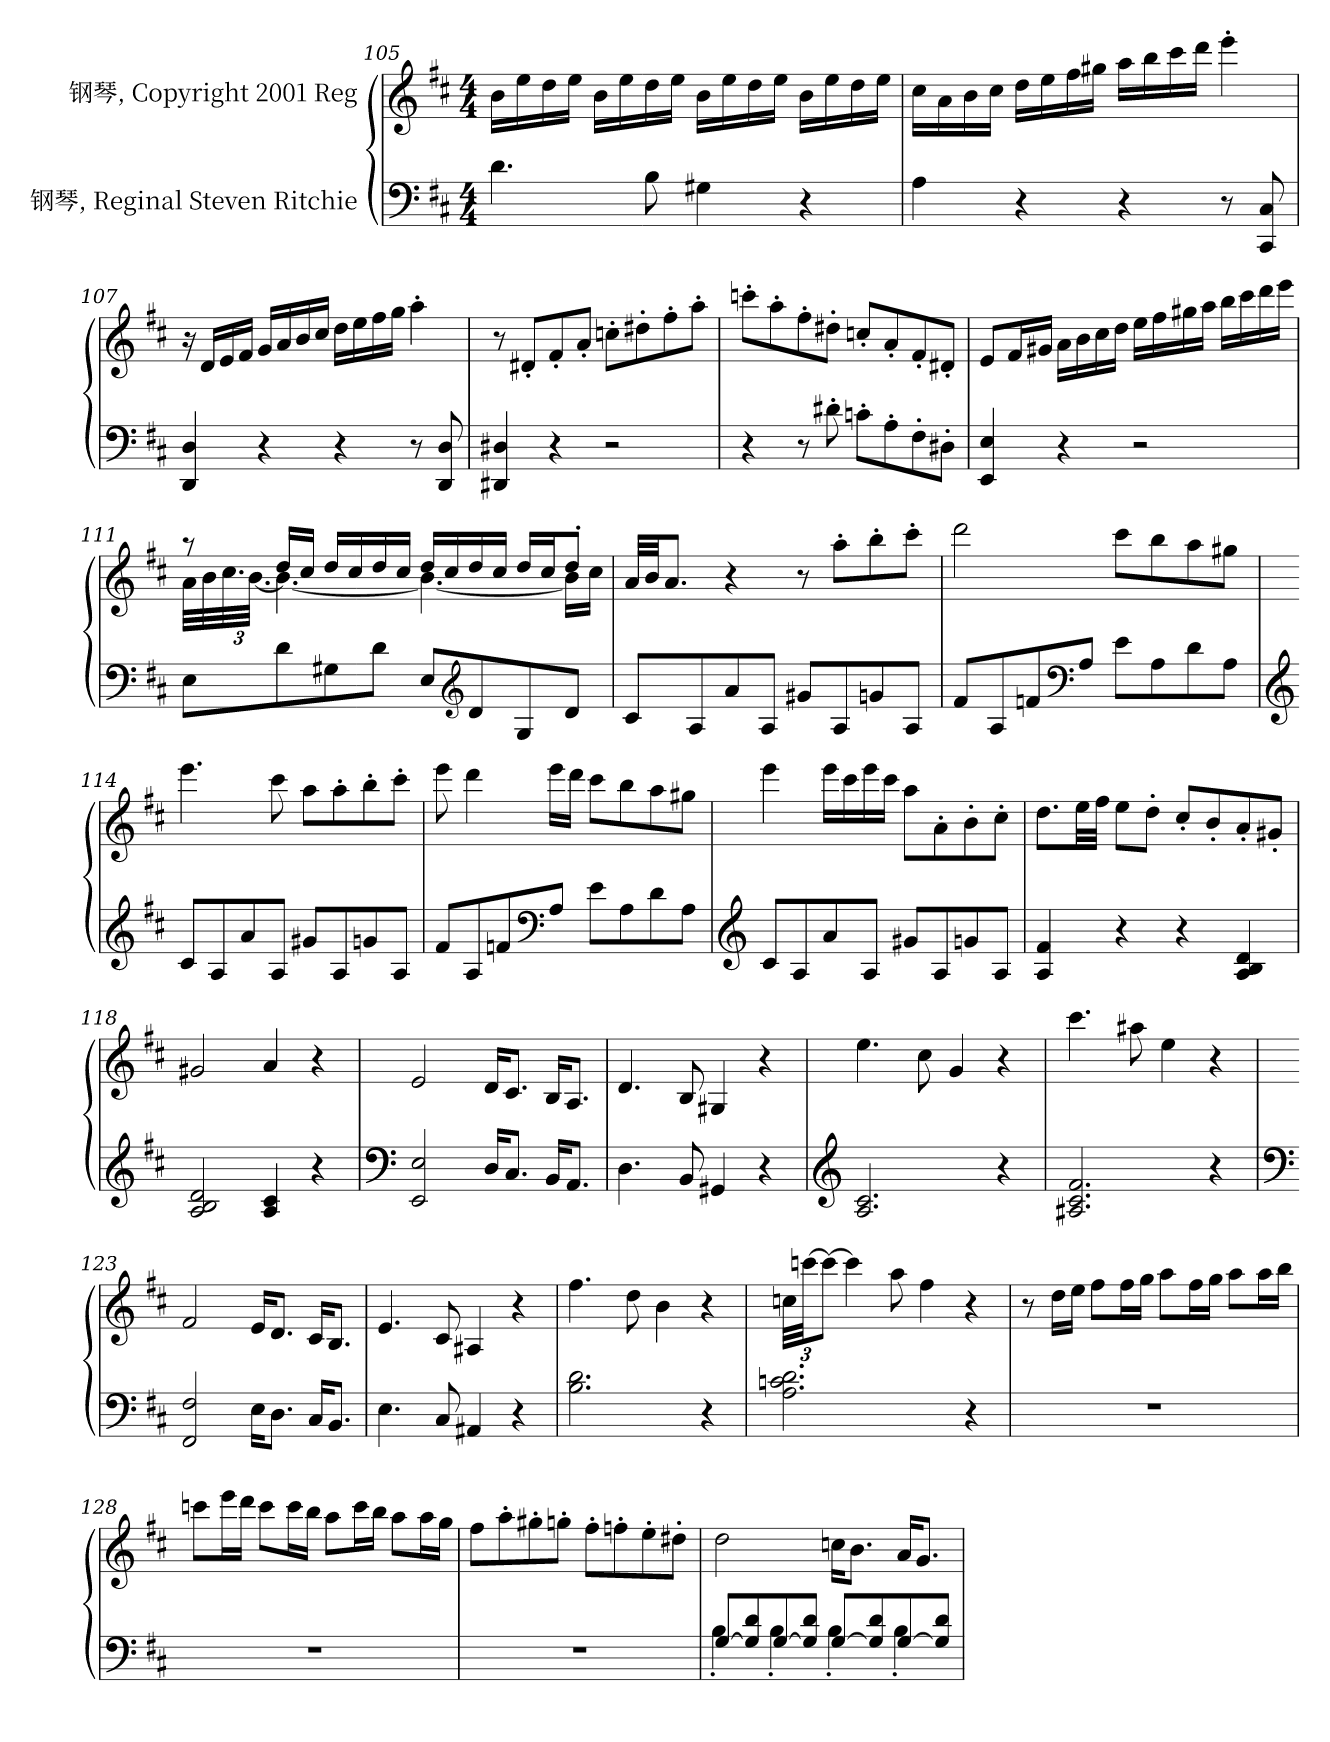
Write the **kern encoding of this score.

**kern	**kern
*part2	*part1
*staff2	*staff1
*I"钢琴, Reginal Steven Ritchie	*I"钢琴, Copyright 2001 Reg
!!LO:LB:g=z
*clefF4	*clefG2
*k[f#c#]	*k[f#c#]
*M4/4	*M4/4
=105	=105
4.d\	16b\LL
.	16ee\
.	16dd\
.	16ee\JJ
.	16b\LL
.	16ee\
8B\	16dd\
.	16ee\JJ
4G#X\	16b\LL
.	16ee\
.	16dd\
.	16ee\JJ
4r	16b\LL
.	16ee\
.	16dd\
.	16ee\JJ
=106	=106
4A\	16cc#\LL
.	16a\
.	16b\
.	16cc#\JJ
4r	16dd\LL
.	16ee\
.	16ff#\
.	16gg#X\JJ
4r	16aa\LL
.	16bb\
.	16ccc#\
.	16ddd\JJ
8r	4eee'\
8CC#/ 8C#/	.
!!LO:LB:g=z
=107	=107
4DD/ 4D/	16r
.	16d/LL
.	16e/
.	16f#/JJ
4r	16g/LL
.	16a/
.	16b/
.	16cc#/JJ
4r	16dd\LL
.	16ee\
.	16ff#\
.	16gg\JJ
8r	4aa'\
8DD/ 8D/	.
=108	=108
4DD#X/ 4D#X/	8r
.	8d#X'/L
4r	8f#'/
.	8a'/J
2r	8ccn'\L
.	8dd#X'\
.	8ff#'\
.	8aa'\J
=109	=109
4r	8cccn'\L
.	8aa'\
8r	8ff#'\
8d#X'\	8dd#X'\J
8cn'\L	8ccn'/L
8A'\	8a'/
8F#'\	8f#'/
8D#X'\J	8d#X'/J
!!LO:LB:g=z
=110	=110
4EE/ 4E/	8e/L
.	16f#/L
.	16g#X/JJ
4r	16a\LL
.	16b\
.	16cc#\
.	16dd\JJ
2r	16ee\LL
.	16ff#\
.	16gg#X\
.	16aa\JJ
.	16bb\LL
.	16ccc#\
.	16ddd\
.	16eee\JJ
=111	=111
*	*^
8E\L	8r	32a\LLL
.	.	32b\
*	*	*Xbrackettup
.	.	48.cc#\
.	.	[48.b\JJJ
8d\	16dd/LL	4.b\_
.	16cc#/JJ	.
8G#X\	16dd/LL	.
.	16cc#/	.
8d\J	16dd/	.
.	16cc#/JJ	.
8E/L	16dd/LL	4.b\_
.	16cc#/	.
*clefG2	*	*
8d/	16dd/	.
.	16cc#/JJ	.
8G#/	16dd/LL	.
.	16cc#/J	.
8d/J	8dd'/J	16b\LL]
.	.	16cc#\JJ
*	*v	*v
!!LO:LB:g=z
=112	=112
8c#/L	32a/LLL
.	32b/JJ
.	8.a/J
8A/	.
8a/	4r
8A/J	.
8g#X/L	8r
8A/	8aa'\L
8gn/	8bb'\
8A/J	8ccc#'\J
=113	=113
8f#/L	2ddd\
8A/	.
8fn/	.
*clefF4	*
8A/J	.
8e\L	8ccc#\L
8A\	8bb\
8d\	8aa\
8A\J	8gg#X\J
=114	=114
*clefG2	*
8c#/L	4.eee\
8A/	.
8a/	.
8A/J	8ccc#\
8g#X/L	8aa\L
8A/	8aa'\
8gn/	8bb'\
8A/J	8ccc#'\J
!!LO:PB:g=z
=115	=115
8f#/L	8eee\
8A/	4ddd\
8fn/	.
*clefF4	*
8A/J	16eee\LL
.	16ddd\JJ
8e\L	8ccc#\L
8A\	8bb\
8d\	8aa\
8A\J	8gg#X\J
=116	=116
*clefG2	*
8c#/L	4eee\
8A/	.
8a/	16eee\LL
.	16ccc#\
8A/J	16eee\
.	16ccc#\JJ
8g#X/L	8aa\L
8A/	8a'\
8gn/	8b'\
8A/J	8cc#'\J
=117	=117
4A/ 4f#/	8.dd\L
.	32ee\LL
.	32ff#\JJJ
4r	8ee\L
.	8dd'\J
4r	8cc#'/L
.	8b'/
4A/ 4B/ 4d/	8a'/
.	8g#X'/J
!!LO:LB:g=z
=118	=118
2A/ 2B/ 2d/	2g#X/
4A/ 4c#/	4a/
4r	4r
=119	=119
*clefF4	*
2EE/ 2E/	2e/
16D/KL	16d/KL
8.C#/J	8.c#/J
16BB/KL	16B/KL
8.AA/J	8.A/J
=120	=120
4.D\	4.d/
8BB/	8B/
4GG#X/	4G#X/
4r	4r
=121	=121
*clefG2	*
2.A/ 2.c#/	4.ee\
.	8cc#\
.	4g/
4r	4r
=122	=122
2.A#X/ 2.c#/ 2.f#/	4.ccc#\
.	8aa#X\
.	4ee\
4r	4r
=123	=123
*clefF4	*
2FF#/ 2F#/	2f#/
16E\KL	16e/KL
8.D\J	8.d/J
16C#/KL	16c#/KL
8.BB/J	8.B/J
!!LO:LB:g=z
=124	=124
4.E\	4.e/
8C#/	8c#/
4AA#X/	4A#X/
4r	4r
=125	=125
2.B\ 2.d\	4.ff#\
.	8dd\
.	4b\
4r	4r
=126	=126
2.A\ 2.cn\ 2.d\	48ccn\LLL
.	[48cccn\JJ
.	12ccc\J_
.	4ccc\]
.	8aa\
.	4ff#\
4r	4r
=127	=127
1r	8r
.	16dd\LL
.	16ee\JJ
.	8ff#\L
.	16ff#\L
.	16gg\JJ
.	8aa\L
.	16ff#\L
.	16gg\JJ
.	8aa\L
.	16aa\L
.	16bb\JJ
!!LO:LB:g=z
=128	=128
1r	8cccn\L
.	16eee\L
.	16ddd\JJ
.	8ccc\L
.	16ccc\L
.	16bb\JJ
.	8aa\L
.	16ccc\L
.	16bb\JJ
.	8aa\L
.	16aa\L
.	16gg\JJ
=129	=129
1r	8ff#\L
.	8aa'\
.	8gg#X'\
.	8ggn'\J
.	8ff#'\L
.	8ffn'\
.	8ee'\
.	8dd#X'\J
=130	=130
*^	*
[8G/L	4B'\	2dd\
8G/] 8d/	.	.
[8G/	4B'\	.
8G/] 8d/J	.	.
[8G/L	4B'\	16ccn\KL
.	.	8.b\J
8G/] 8d/	.	.
[8G/	4B'\	16a/KL
.	.	8.g/J
8G/] 8d/J	.	.
*v	*v	*
=	=
*-	*-
